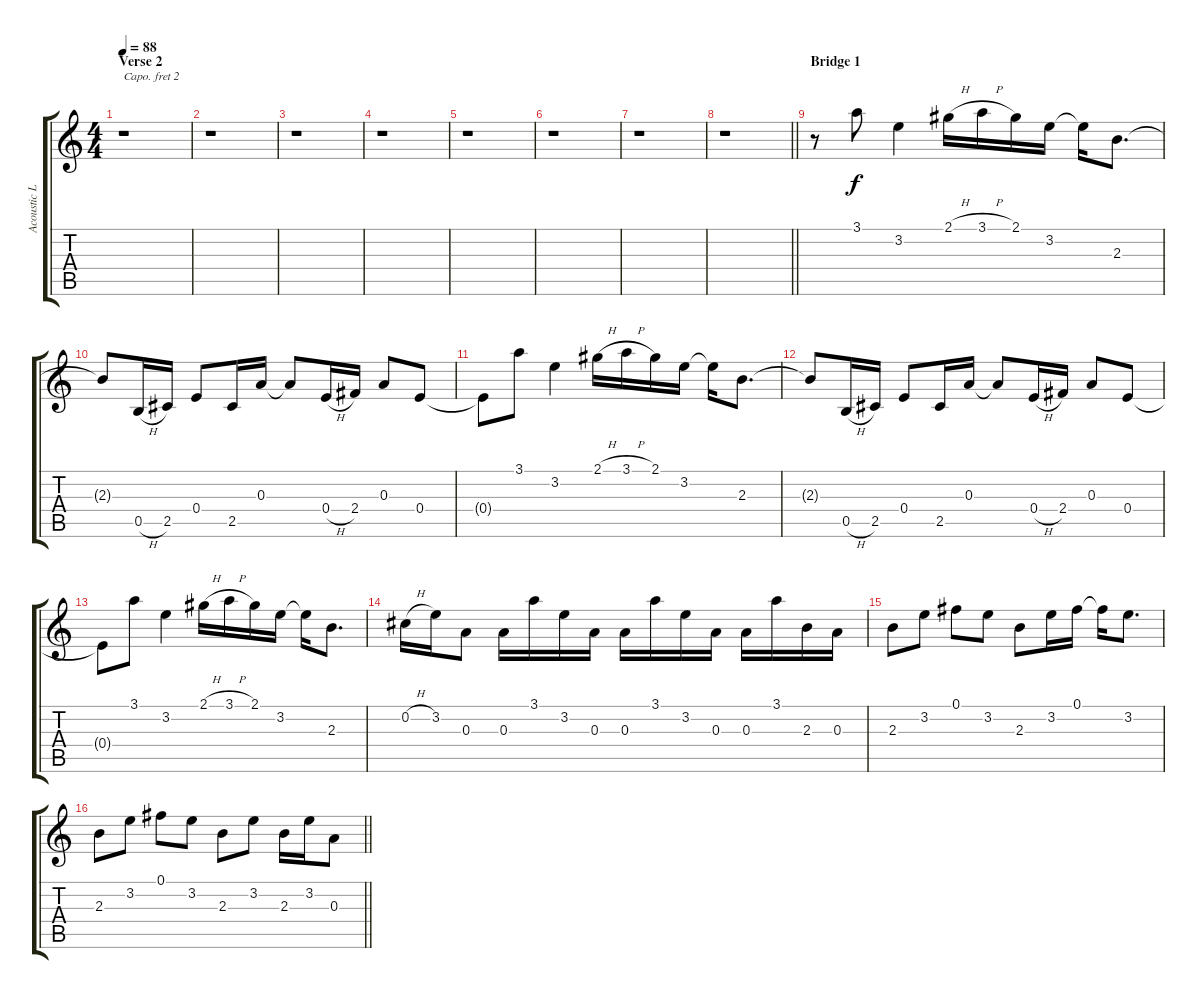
\track ("Acoustic Lead Guitar" "Acoustic L") {instrument acousticguitarsteel}
\staff {score tabs}
\capo 2
\tuning (E4 B3 G3 D3 A2 E2) {hide}
\ts (4 4)
\section ("" "Verse 2")
\tempo 88
\clef g2
\ks c
r.1{dy f} |
r.1 |
r.1 |
r.1 |
r.1 |
r.1 |
r.1 |
\barLineRight lightlight
r.1 |
\section ("" "Bridge 1")
r.8 3.1.8 3.2.4 2.1{h}.16 3.1{h}.16 2.1.16 3.2.16 3.2{t}.16 2.3.8{d} |
2.3{t}.8 0.5{h}.16 2.5.16 0.4.8 2.5.16 0.3.16 0.3{t}.8 0.4{h}.16 2.4.16 0.3.8 0.4.8 |
0.4{t}.8 3.1.8 3.2.4 2.1{h}.16 3.1{h}.16 2.1.16 3.2.16 3.2{t}.16 2.3.8{d} |
2.3{t}.8 0.5{h}.16 2.5.16 0.4.8 2.5.16 0.3.16 0.3{t}.8 0.4{h}.16 2.4.16 0.3.8 0.4.8 |
0.4{t}.8 3.1.8 3.2.4 2.1{h}.16 3.1{h}.16 2.1.16 3.2.16 3.2{t}.16 2.3.8{d} |
0.2{h}.16 3.2.16 0.3.8 0.3.16 3.1.16 3.2.16 0.3.16 0.3.16 3.1.16 3.2.16 0.3.16 0.3.16 3.1.16 2.3.16 0.3.16 |
2.3.8 3.2.8 0.1.8 3.2.8 2.3.8 3.2.16 0.1.16 0.1{t}.16 3.2.8{d} |
\barLineRight lightlight
2.3.8 3.2.8 0.1.8 3.2.8 2.3.8 3.2.8 2.3.16 3.2.16 0.3.8
